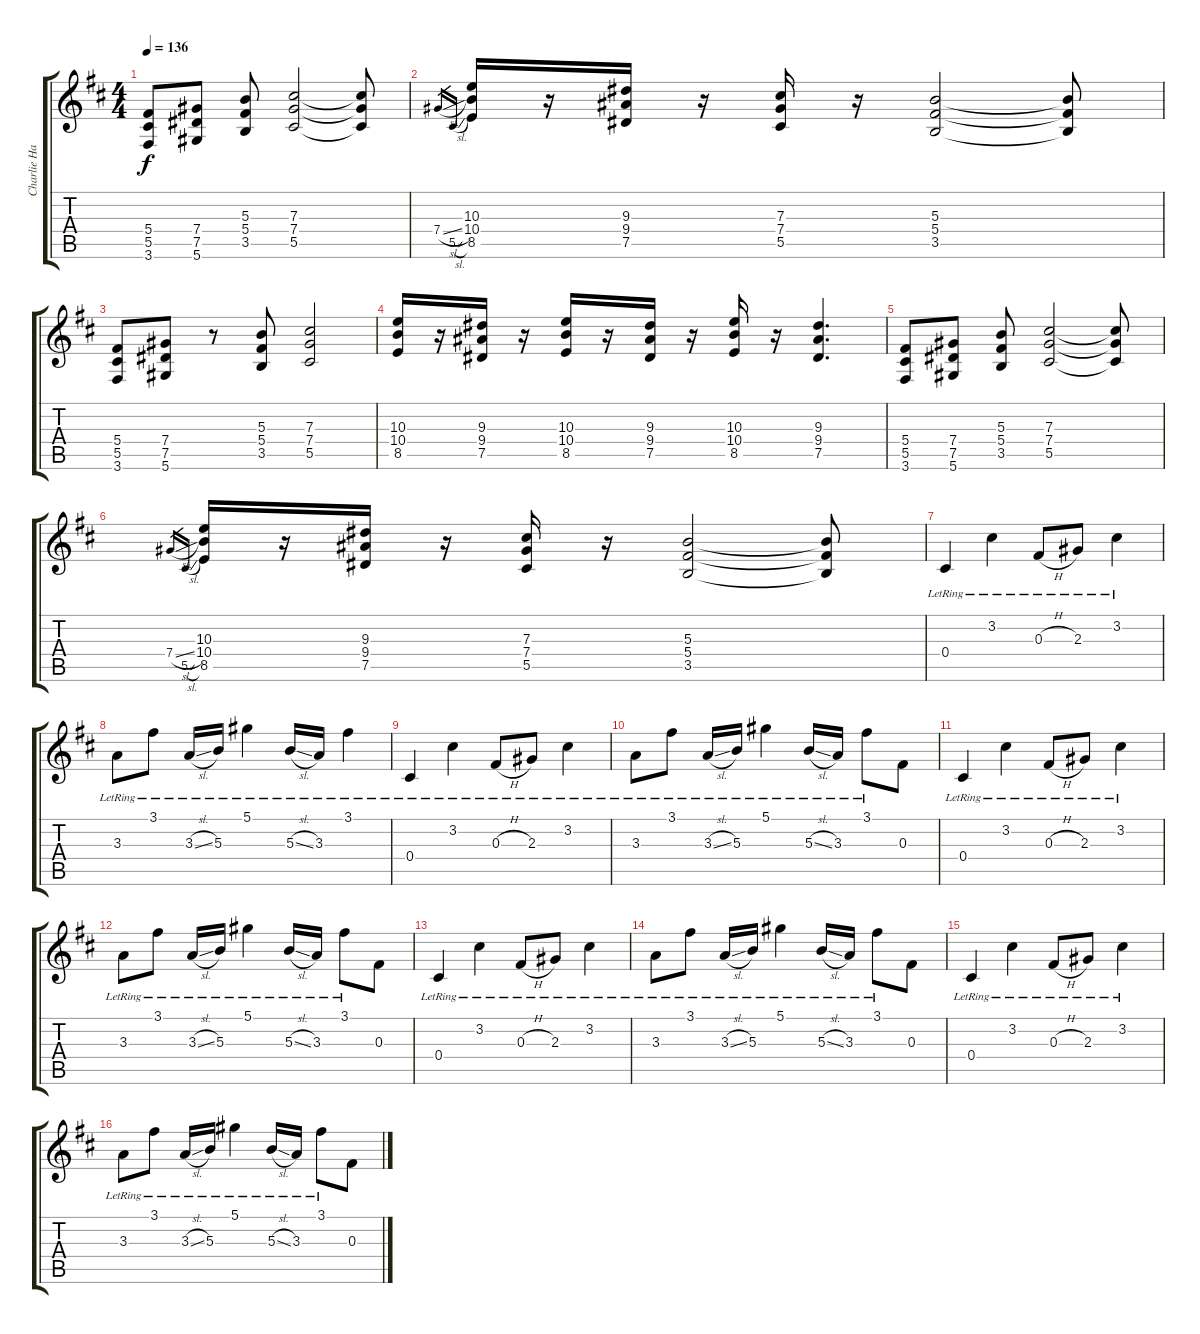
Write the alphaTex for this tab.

\track ("Charlie Hargrett Guitar" "Charlie Ha") {instrument overdrivenguitar}
\staff {score tabs}
\tuning (Eb4 Bb3 Gb3 Db3 Ab2 Eb2) {hide}
\ts (4 4)
\tempo 136
\clef g2
\ks d
(5.4 5.5 3.6).8{dy f} (7.4 7.5 5.6).8 (5.3 5.4 3.5).8 (7.3 7.4 5.5).2 (7.3{t} 7.4{t} 5.5{t}).8 |
7.4{sl}.16{gr} 5.5{sl}.16{gr} (10.3 10.4 8.5).16 r.16 (9.3 9.4 7.5).16 r.16 (7.3 7.4 5.5).16 r.16 (5.3 5.4 3.5).2 (5.3{t} 5.4{t} 3.5{t}).8 |
(5.4 5.5 3.6).8 (7.4 7.5 5.6).8 r.8 (5.3 5.4 3.5).8 (7.3 7.4 5.5).2 |
(10.3 10.4 8.5).16 r.16 (9.3 9.4 7.5).16 r.16 (10.3 10.4 8.5).16 r.16 (9.3 9.4 7.5).16 r.16 (10.3 10.4 8.5).16 r.16 (9.3 9.4 7.5).4{d} |
(5.4 5.5 3.6).8 (7.4 7.5 5.6).8 (5.3 5.4 3.5).8 (7.3 7.4 5.5).2 (7.3{t} 7.4{t} 5.5{t}).8 |
7.4{sl}.16{gr} 5.5{sl}.16{gr} (10.3 10.4 8.5).16 r.16 (9.3 9.4 7.5).16 r.16 (7.3 7.4 5.5).16 r.16 (5.3 5.4 3.5).2 (5.3{t} 5.4{t} 3.5{t}).8 |
0.4{lr}.4{instrument electricguitarclean} 3.2{lr}.4 0.3{h lr}.8 2.3{lr}.8 3.2{lr}.4 |
3.3{lr}.8 3.1{lr}.8 3.3{sl lr}.16 5.3{lr}.16 5.1{lr}.4 5.3{sl lr}.16 3.3{lr}.16 3.1{lr}.4 |
0.4{lr}.4 3.2{lr}.4 0.3{h lr}.8 2.3{lr}.8 3.2{lr}.4 |
3.3{lr}.8 3.1{lr}.8 3.3{sl lr}.16 5.3{lr}.16 5.1{lr}.4 5.3{sl lr}.16 3.3{lr}.16 3.1{lr}.8 0.3.8 |
0.4{lr}.4 3.2{lr}.4 0.3{h lr}.8 2.3{lr}.8 3.2{lr}.4 |
3.3{lr}.8 3.1{lr}.8 3.3{sl lr}.16 5.3{lr}.16 5.1{lr}.4 5.3{sl lr}.16 3.3{lr}.16 3.1{lr}.8 0.3.8 |
0.4{lr}.4 3.2{lr}.4 0.3{h lr}.8 2.3{lr}.8 3.2{lr}.4 |
3.3{lr}.8 3.1{lr}.8 3.3{sl lr}.16 5.3{lr}.16 5.1{lr}.4 5.3{sl lr}.16 3.3{lr}.16 3.1{lr}.8 0.3.8 |
0.4{lr}.4 3.2{lr}.4 0.3{h lr}.8 2.3{lr}.8 3.2{lr}.4 |
3.3{lr}.8 3.1{lr}.8 3.3{sl lr}.16 5.3{lr}.16 5.1{lr}.4 5.3{sl lr}.16 3.3{lr}.16 3.1{lr}.8 0.3.8
